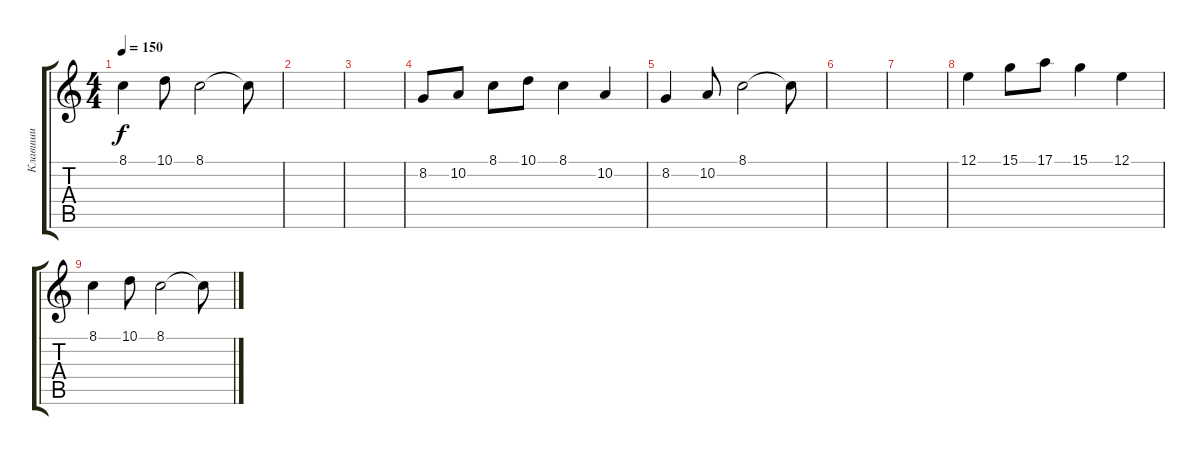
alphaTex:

\track ("Клавиши" "Клавиши") {instrument flute}
\staff {score tabs}
\tuning (E4 B3 G3 D3 A2 E2) {hide}
\ts (4 4)
\tempo 150
\clef g2
\ks c
8.1.4{dy f} 10.1.8 8.1.2 8.1{t}.8 |
|
|
8.2.8 10.2.8 8.1.8 10.1.8 8.1.4 10.2.4 |
8.2.4 10.2.8 8.1.2 8.1{t}.8 |
|
|
12.1.4 15.1.8 17.1.8 15.1.4 12.1.4 |
8.1.4 10.1.8 8.1.2 8.1{t}.8
